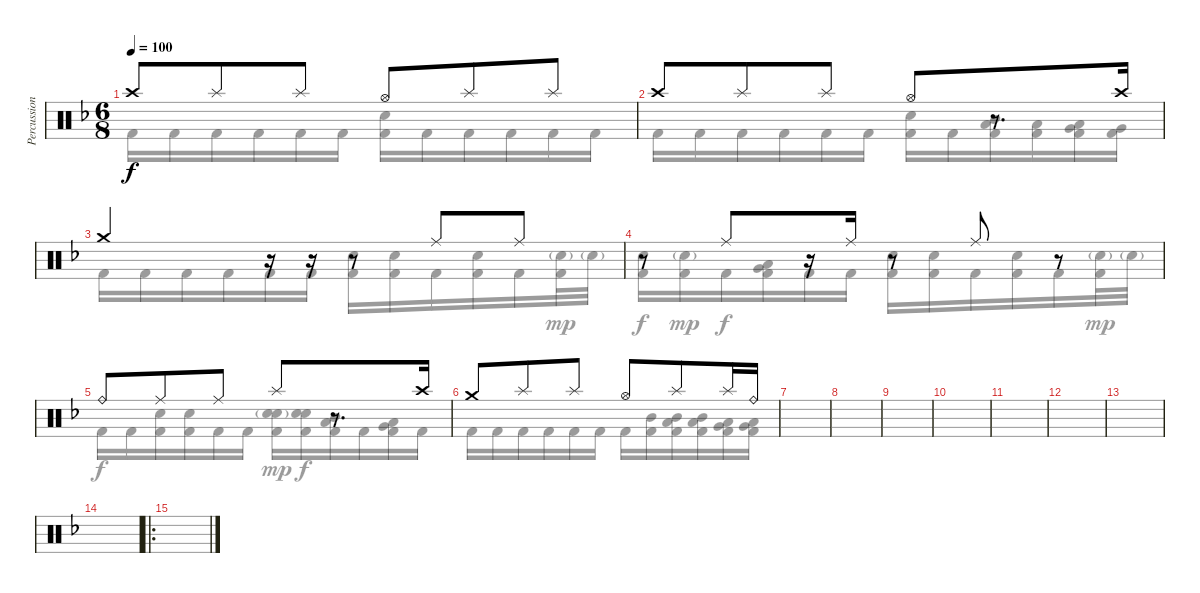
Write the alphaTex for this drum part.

\track ("Percussion" "Percussion") {instrument percussion}
\staff {score}
\articulation defaults
\voice
\ts (6 8)
\tempo 100
\clef neutral
\ks f "Crash high (hit)".8{dy f} "Splash (hit)".8 "Splash (hit)".8 "Hi-Hat (open)".8 "Splash (hit)".8 "Splash (hit)".8
|
"Crash high (hit)".8 "Splash (hit)".8 "Splash (hit)".8 "Hi-Hat (open)".8 r.8{d} "Crash high (hit)".16 |
"Crash medium (hit)".4 r.16 r.16 r.8 "Ride (middle)".8 "Ride (middle)".8 |
r.8 "Ride (middle)".8 r.16 "Ride (middle)".16 r.8 "Ride (middle)".8 r.8 |
"Ride (bell)".8 "Ride (middle)".8 "Ride (middle)".8 "Splash (hit)".8 r.8{d} "Crash high (hit)".16 |
"Crash medium (hit)".8 "Splash (hit)".8 "Splash (hit)".8 "Hi-Hat (open)".8 "Splash (hit)".8 "Splash (hit)".16 "Ride (bell)".16 |
|
|
|
|
|
|
|
|
\ro
|
\voice
\clef neutral
\ottava regular
\simile none
\ks f "Kick (hit) 2".16{dy f} "Kick (hit) 2".16 "Kick (hit) 2".16 "Kick (hit) 2".16 "Kick (hit) 2".16 "Kick (hit) 2".16
("Snare (hit) 2" "Kick (hit) 2").16 "Kick (hit) 2".16 "Kick (hit) 2".16 "Kick (hit) 2".16 "Kick (hit) 2".16 "Kick (hit) 2".16 |
"Kick (hit) 2".16 "Kick (hit) 2".16 "Kick (hit) 2".16 "Kick (hit) 2".16 "Kick (hit) 2".16 "Kick (hit) 2".16 ("Snare (hit) 2" "Kick (hit) 2").16 "Kick (hit) 2".16 ("Mid Tom (hit)" "Low Tom (hit)" "Kick (hit) 2").16 ("Low Tom (hit)" "Kick (hit) 2").16 ("Low Tom (hit)" "Very Low Tom (hit)" "Kick (hit) 2").16 ("Very Low Tom (hit)" "Kick (hit) 2").16 |
"Kick (hit) 2".16 "Kick (hit) 2".16 "Kick (hit) 2".16 "Kick (hit) 2".16 "Kick (hit) 2".16 "Kick (hit) 2".16 ("Electric Snare (hit)" "Kick (hit) 2").16 ("Electric Snare (hit)" "Kick (hit) 2").16 "Kick (hit) 2".16 ("Electric Snare (hit)" "Kick (hit) 2").16 "Kick (hit) 2".16 ("Electric Snare (hit)"{g} "Kick (hit) 2").32{dy mp} "Electric Snare (hit)"{g}.32 |
("Snare (hit) 2" "Kick (hit) 2").16{dy f} ("Snare (hit) 2"{g} "Kick (hit) 2").16{dy mp} "Kick (hit) 2".16{dy f} ("Low Tom (hit)" "Very Low Tom (hit)" "Kick (hit) 2").16 "Kick (hit) 2".16 "Kick (hit) 2".16 ("Snare (hit) 2" "Kick (hit) 2").16 ("Snare (hit) 2" "Kick (hit) 2").16 "Kick (hit) 2".16 ("Snare (hit) 2" "Kick (hit) 2").16 "Kick (hit) 2".16 ("Snare (hit) 2"{g} "Kick (hit) 2").32{dy mp} "Snare (hit) 2"{g}.32 |
"Kick (hit) 2".16{dy f} "Kick (hit) 2".16 ("Electric Snare (hit)" "Kick (hit) 2").16 ("Electric Snare (hit)" "Kick (hit) 2").16 "Kick (hit) 2".16 "Kick (hit) 2".16 ("Electric Snare (hit)"{g} "Snare (hit) 2"{g} "Kick (hit) 2").16{dy mp} ("Electric Snare (hit)" "Snare (hit) 2" "Kick (hit) 2").16{dy f} ("Mid Tom (hit)" "Low Tom (hit)" "Kick (hit) 2").16 "Kick (hit) 2".16 ("Low Tom (hit)" "Very Low Tom (hit)" "Kick (hit) 2").16 "Kick (hit) 2".16 |
"Kick (hit) 2".16 "Kick (hit) 2".16 "Kick (hit) 2".16 "Kick (hit) 2".16 "Kick (hit) 2".16 "Kick (hit) 2".16 "Kick (hit) 2".16 ("Mid Tom (hit)" "Kick (hit) 2").16 ("Low Tom (hit)" "Mid Tom (hit)" "Kick (hit) 2").16 ("Low Tom (hit)" "Mid Tom (hit)" "Kick (hit) 2").16 ("Very Low Tom (hit)" "Low Tom (hit)" "Kick (hit) 2").16 ("Very Low Tom (hit)" "Low Tom (hit)" "Kick (hit) 2").16 |
|
|
|
|
|
|
|
|
|
